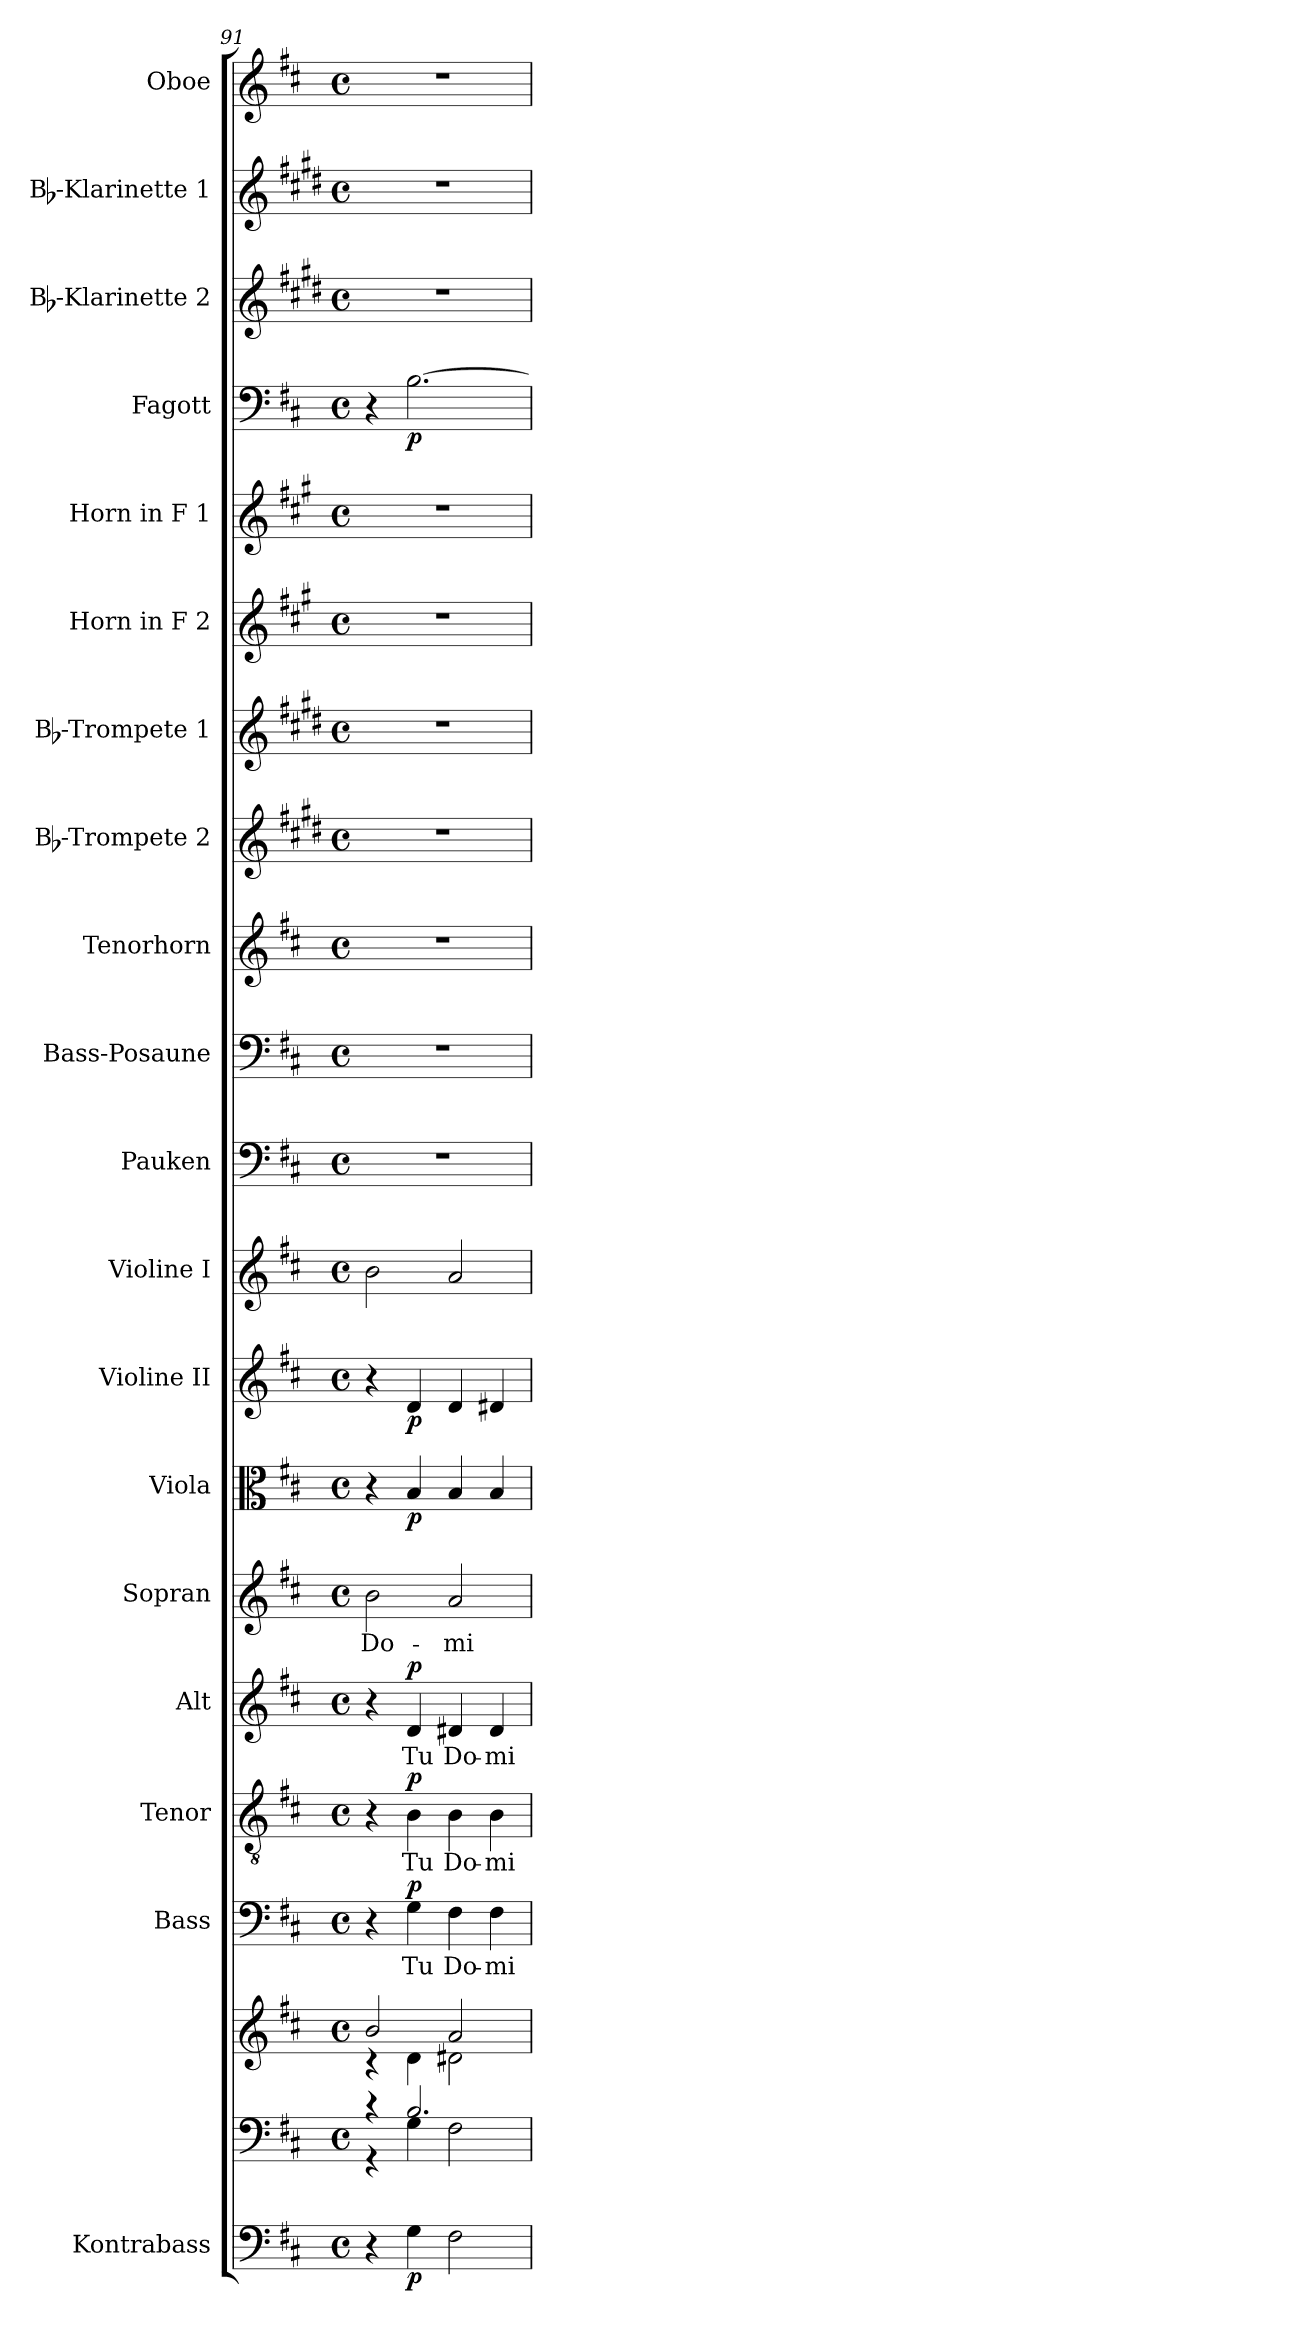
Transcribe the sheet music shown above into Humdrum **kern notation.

**kern	**dynam	**kern	**kern	**kern	**text	**dynam	**kern	**text	**dynam	**kern	**text	**dynam	**kern	**text	**kern	**dynam	**kern	**dynam	**kern	**kern	**kern	**kern	**kern	**kern	**kern	**kern	**kern	**dynam	**kern	**kern	**kern
*part20	*part20	*part19	*part19	*part18	*part18	*part18	*part17	*part17	*part17	*part16	*part16	*part16	*part15	*part15	*part14	*part14	*part13	*part13	*part12	*part11	*part10	*part9	*part8	*part7	*part6	*part5	*part4	*part4	*part3	*part2	*part1
*staff21	*staff21	*staff20	*staff19	*staff18	*staff18	*staff18	*staff17	*staff17	*staff17	*staff16	*staff16	*staff16	*staff15	*staff15	*staff14	*staff14	*staff13	*staff13	*staff12	*staff11	*staff10	*staff9	*staff8	*staff7	*staff6	*staff5	*staff4	*staff4	*staff3	*staff2	*staff1
*I"Kontrabass	*	*	*	*I"Bass	*	*	*I"Tenor	*	*	*I"Alt	*	*	*I"Sopran	*	*I"Viola	*	*I"Violine II	*	*I"Violine I	*I"Pauken	*I"Bass-Posaune	*I"Tenorhorn	*I"Bb-Trompete 2	*I"Bb-Trompete 1	*I"Horn in F 2	*I"Horn in F 1	*I"Fagott	*	*I"Bb-Klarinette 2	*I"Bb-Klarinette 1	*I"Oboe
*I'Kb.	*	*	*	*I'B.	*	*	*I'T.	*	*	*I'A.	*	*	*I'S.	*	*I'Vla.	*	*I'Vl. II	*	*I'Vl. I	*I'Pk.	*I'B. Pos.	*I'T. Hrn.	*I'Bb Trp. 2	*I'Bb Trp. 1	*	*	*I'Fg.	*	*I'Bb Kl. 2	*I'Bb Kl. 1	*I'Ob.
*clefF4	*	*clefF4	*clefG2	*clefF4	*	*	*clefGv2	*	*	*clefG2	*	*	*clefG2	*	*clefC3	*	*clefG2	*	*clefG2	*clefF4	*clefF4	*clefG2	*clefG2	*clefG2	*clefG2	*clefG2	*clefF4	*	*clefG2	*clefG2	*clefG2
*ITrd7c12	*	*	*	*	*	*	*	*	*	*	*	*	*	*	*	*	*	*	*	*	*	*ITrd8c14	*ITrd1c2	*ITrd1c2	*ITrd4c7	*ITrd4c7	*	*	*ITrd1c2	*ITrd1c2	*
*k[f#c#]	*	*k[f#c#]	*k[f#c#]	*k[f#c#]	*	*	*k[f#c#]	*	*	*k[f#c#]	*	*	*k[f#c#]	*	*k[f#c#]	*	*k[f#c#]	*	*k[f#c#]	*k[f#c#]	*k[f#c#]	*k[f#c#]	*k[f#c#]	*k[f#c#]	*k[f#c#]	*k[f#c#]	*k[f#c#]	*	*k[f#c#]	*k[f#c#]	*k[f#c#]
*D:	*	*D:	*D:	*D:	*	*	*D:	*	*	*D:	*	*	*D:	*	*D:	*	*D:	*	*D:	*D:	*D:	*D:	*D:	*D:	*D:	*D:	*D:	*	*D:	*D:	*D:
*M4/4	*	*M4/4	*M4/4	*M4/4	*	*	*M4/4	*	*	*M4/4	*	*	*M4/4	*	*M4/4	*	*M4/4	*	*M4/4	*M4/4	*M4/4	*M4/4	*M4/4	*M4/4	*M4/4	*M4/4	*M4/4	*	*M4/4	*M4/4	*M4/4
*met(c)	*	*met(c)	*met(c)	*met(c)	*	*	*met(c)	*	*	*met(c)	*	*	*met(c)	*	*met(c)	*	*met(c)	*	*met(c)	*met(c)	*met(c)	*met(c)	*met(c)	*met(c)	*met(c)	*met(c)	*met(c)	*	*met(c)	*met(c)	*met(c)
=91	=91	=91	=91	=91	=91	=91	=91	=91	=91	=91	=91	=91	=91	=91	=91	=91	=91	=91	=91	=91	=91	=91	=91	=91	=91	=91	=91	=91	=91	=91	=91
*	*	*^	*^	*	*	*	*	*	*	*	*	*	*	*	*	*	*	*	*	*	*	*	*	*	*	*	*	*	*	*	*
!	!	!	!	!	!	!	!	!	!	!	!	!	!	!	!	!LO:LY:b	!	!	!	!	!	!	!	!	!	!	!	!	!	!	!	!	!
4r	.	4r	4r	2b/	4rc	4r	.	.	4r	.	.	4r	.	.	2b\	Do-	4r	.	4r	.	2b\	1r	1r	1r	1r	1r	1r	1r	4r	.	1r	1r	1r
!	!LO:DY:b	!	!	!	!	!	!LO:LY:b	!LO:DY:a	!	!LO:LY:b	!LO:DY:a	!	!LO:LY:b	!LO:DY:a	!	!	!	!LO:DY:b	!	!LO:DY:b	!	!	!	!	!	!	!	!	!	!LO:DY:b	!	!	!
4GG\	p	2.B/	4G\	.	4d\	4G\	Tu	p	4B\	Tu	p	4d/	Tu	p	.	.	4B/	p	4d/	p	.	.	.	.	.	.	.	.	[2.B\	p	.	.	.
!	!	!	!	!	!	!	!LO:LY:b	!	!	!LO:LY:b	!	!	!LO:LY:b	!	!	!LO:LY:b	!	!	!	!	!	!	!	!	!	!	!	!	!	!	!	!	!
2FF#\	.	.	2F#\	2a/	2d#X\	4F#\	Do-	.	4B\	Do-	.	4d#X/	Do-	.	2a/	-mi-	4B/	.	4d/	.	2a/	.	.	.	.	.	.	.	.	.	.	.	.
!	!	!	!	!	!	!	!LO:LY:b	!	!	!LO:LY:b	!	!	!LO:LY:b	!	!	!	!	!	!	!	!	!	!	!	!	!	!	!	!	!	!	!	!
.	.	.	.	.	.	4F#\	-mi-	.	4B\	-mi-	.	4d#/	-mi-	.	.	.	4B/	.	4d#X/	.	.	.	.	.	.	.	.	.	.	.	.	.	.
*	*	*v	*v	*	*	*	*	*	*	*	*	*	*	*	*	*	*	*	*	*	*	*	*	*	*	*	*	*	*	*	*	*	*
*	*	*	*v	*v	*	*	*	*	*	*	*	*	*	*	*	*	*	*	*	*	*	*	*	*	*	*	*	*	*	*	*	*
=	=	=	=	=	=	=	=	=	=	=	=	=	=	=	=	=	=	=	=	=	=	=	=	=	=	=	=	=	=	=	=
*-	*-	*-	*-	*-	*-	*-	*-	*-	*-	*-	*-	*-	*-	*-	*-	*-	*-	*-	*-	*-	*-	*-	*-	*-	*-	*-	*-	*-	*-	*-	*-
